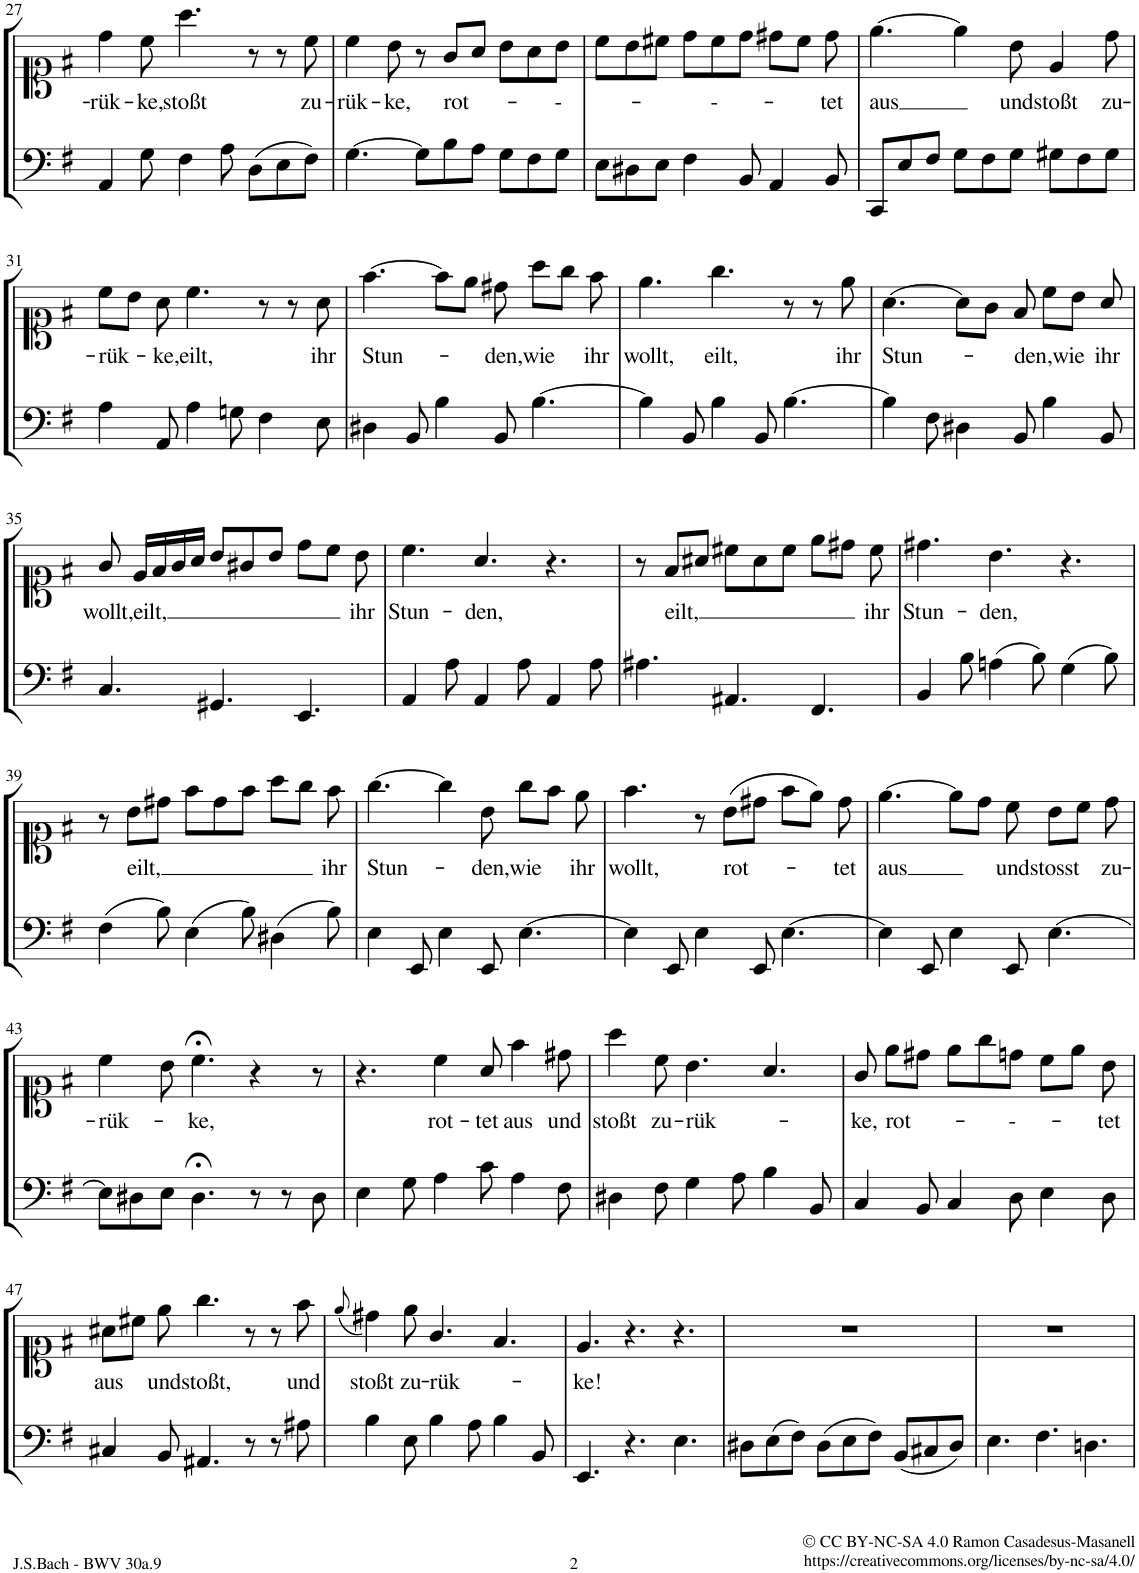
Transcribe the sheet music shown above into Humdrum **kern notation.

**kern	**kern	**text
*part2	*part1	*part1
*staff2	*staff1	*staff1
*I"Continuo	*I"Zeit	*
!!LO:PB:g=z
*clefF4	*clefC1	*
*k[f#]	*k[f#]	*
*M9/8	*M9/8	*
=27	=27	=27
!	!	!LO:LY:b
4AA/	4dd\	-rük-
!	!	!LO:LY:b
8G\	8cc\	-ke,
!	!	!LO:LY:b
4F#\	4.aa\	stoßt
8A\	.	.
(8D\L	8r	.
8E\	8r	.
!	!	!LO:LY:b
8F#\J)	8cc\	zu-
=28	=28	=28
!	!	!LO:LY:b
[>4.G\	4cc\	-rük-
!	!	!LO:LY:b
.	8b\	-ke,
8G\L]	8r	.
!	!	!LO:LY:b
8B\	8g/L	rot-
8A\J	8a/J	.
8G\L	8b\L	.
8F#\	8a\	.
!	!	!LO:LY:b
8G\J	8b\J	---
=29	=29	=29
8E\L	8cc\L	.
8D#X\	8b\	.
8E\J	8cc#X\J	.
4F#\	8dd\L	.
!	!	!LO:LY:b
.	8cc#\	---
8BB/	8dd\J	.
4AA/	8dd#X\L	.
.	8cc#\J	.
!	!	!LO:LY:b
8BB/	8dd#\	-tet
=30	=30	=30
!	!	!LO:LY:b
8CC/L	[>4.ee\	aus
8E/	.	.
8F#/J	.	.
8G\L	4ee\]	.
8F#\	.	.
!	!	!LO:LY:b
8G\J	8b\	und
!	!	!LO:LY:b
8G#X\L	4e/	stoßt
8F#\	.	.
!	!	!LO:LY:b
8G#\J	8dd\	zu-
!!LO:LB:g=z
=31	=31	=31
!	!	!LO:LY:b
4A\	8cc\L	-rük-
.	8b\J	.
!	!	!LO:LY:b
8AA/	8a\	-ke,
!	!	!LO:LY:b
4A\	4.cc\	eilt,
8Gn\	.	.
4F#\	8r	.
.	8r	.
!	!	!LO:LY:b
8E\	8a\	ihr
=32	=32	=32
!	!	!LO:LY:b
4D#X\	[>4.ff#\	Stun-
8BB/	.	.
4B\	8ff#\L]	.
.	8ee\J	.
!	!	!LO:LY:b
8BB/	8dd#X\	-den,
!	!	!LO:LY:b
[>4.B\	8aa\L	wie
.	8gg\J	.
!	!	!LO:LY:b
.	8ff#\	ihr
=33	=33	=33
!	!	!LO:LY:b
4B\]	4.ee\	wollt,
8BB/	.	.
!	!	!LO:LY:b
4B\	4.gg\	eilt,
8BB/	.	.
[>4.B\	8r	.
.	8r	.
!	!	!LO:LY:b
.	8ee\	ihr
=34	=34	=34
!	!	!LO:LY:b
4B\]	[>4.a\	Stun-
8F#\	.	.
4D#X\	8a\L]	.
.	8g\J	.
8BB/	8f#/	.
!	!	!LO:LY:b
4B\	8cc\L	-den,wie
.	8b\J	.
!	!	!LO:LY:b
8BB/	8a/	ihr
!!LO:LB:g=z
=35	=35	=35
!	!	!LO:LY:b
4.C/	8g/	wollt,
!	!	!LO:LY:b
.	16e/LL	eilt,
.	16f#/	.
.	16g/	.
.	16a/JJ	.
4.GG#X/	8b/L	.
.	8g#X/	.
.	8b/J	.
4.EE/	8dd\L	.
.	8cc\J	.
!	!	!LO:LY:b
.	8b\	ihr
=36	=36	=36
!	!	!LO:LY:b
4AA/	4.cc\	Stun-
8A\	.	.
!	!	!LO:LY:b
4AA/	4.a/	-den,
8A\	.	.
4AA/	4.r	.
8A\	.	.
=37	=37	=37
4.A#X\	8r	.
!	!	!LO:LY:b
.	8f#/L	eilt,
.	8a#X/J	.
4.AA#X/	8cc#X\L	.
.	8a#\	.
.	8cc#\J	.
4.FF#/	8ee\L	.
.	8dd#X\J	.
!	!	!LO:LY:b
.	8cc#\	ihr
=38	=38	=38
!	!	!LO:LY:b
4BB/	4.dd#X\	Stun-
8B\	.	.
!	!	!LO:LY:b
(4An\	4.b\	-den,
8B\)	.	.
(4G\	4.r	.
8B\)	.	.
!!LO:LB:g=z
=39	=39	=39
(4F#\	8r	.
!	!	!LO:LY:b
.	8b\L	eilt,
8B\)	8dd#X\J	.
(4E\	8ff#\L	.
.	8dd#\	.
8B\)	8ff#\J	.
(4D#X\	8aa\L	.
.	8gg\J	.
!	!	!LO:LY:b
8B\)	8ff#\	ihr
=40	=40	=40
!	!	!LO:LY:b
4E\	[>4.gg\	Stun-
8EE/	.	.
4E\	4gg\]	.
!	!	!LO:LY:b
8EE/	8b\	-den,
!	!	!LO:LY:b
[>4.E\	8gg\L	wie
.	8ff#\J	.
!	!	!LO:LY:b
.	8ee\	ihr
=41	=41	=41
!	!	!LO:LY:b
4E\]	4.ff#\	wollt,
8EE/	.	.
4E\	8r	.
!	!	!LO:LY:b
.	(8b\L	rot-
8EE/	8dd#X\J	.
[>4.E\	8ff#\L	.
.	8ee\J)	.
!	!	!LO:LY:b
.	8dd#\	-tet
=42	=42	=42
!	!	!LO:LY:b
4E\]	[>4.ee\	aus
8EE/	.	.
4E\	8ee\L]	.
.	8dd\J	.
!	!	!LO:LY:b
8EE/	8cc\	und
!	!	!LO:LY:b
[4.E\	8b\L	stosst
.	8cc\J	.
!	!	!LO:LY:b
.	8dd\	zu-
!!LO:LB:g=z
=43	=43	=43
!	!	!LO:LY:b
8E\L]	4cc\	-rük-
8D#X\	.	.
8E\J	8b\	.
!	!	!LO:LY:b
4.D#;<\	4.cc;<\	-ke,
8r	4r	.
8r	.	.
8D#\	8r	.
=44	=44	=44
4E\	4.r	.
8G\	.	.
!	!	!LO:LY:b
4A\	4cc\	rot-
!	!	!LO:LY:b
8c\	8a/	-tet
!	!	!LO:LY:b
4A\	4ff#\	aus
!	!	!LO:LY:b
8F#\	8dd#X\	und
=45	=45	=45
!	!	!LO:LY:b
4D#X\	4aa\	stoßt
!	!	!LO:LY:b
8F#\	8cc\	zu-
!	!	!LO:LY:b
4G\	4.b\	-rük-
8A\	.	.
4B\	4.a/	.
8BB/	.	.
=46	=46	=46
!	!	!LO:LY:b
4C/	8g/	-ke,
!	!	!LO:LY:b
.	8ee\L	rot-
8BB/	8dd#X\J	.
4C/	8ee\L	.
.	8gg\	.
!	!	!LO:LY:b
8D\	8ddn\J	---
4E\	8cc\L	.
.	8ee\J	.
!	!	!LO:LY:b
8D\	8b\	-tet
!!LO:LB:g=z
=47	=47	=47
!	!	!LO:LY:b
4C#X/	8a#X\L	aus
.	8cc#X\J	.
!	!	!LO:LY:b
8BB/	8ee\	und
!	!	!LO:LY:b
4.AA#X/	4.gg\	stoßt,
8r	8r	.
8r	8r	.
!	!	!LO:LY:b
8A#X\	8ff#\	und
=48	=48	=48
.	(8qee/	.
!	!	!LO:LY:b
4B\	4dd#X\)	stoßt
!	!	!LO:LY:b
8E\	8ee\	zu-
!	!	!LO:LY:b
4B\	4.g/	-rük-
8A\	.	.
4B\	4.f#/	.
8BB/	.	.
=49	=49	=49
!	!	!LO:LY:b
4.EE/	4.e/	-ke!
4.r	4.r	.
4.E\	4.r	.
=50	=50	=50
8D#X\L	8%9r	.
(8E\	.	.
8F#\J)	.	.
(8D#\L	.	.
8E\	.	.
8F#\J)	.	.
(8BB/L	.	.
8C#X/	.	.
8D#/J)	.	.
=51	=51	=51
4.E\	8%9r	.
4.F#\	.	.
4.Dn\	.	.
=	=	=
*-	*-	*-
